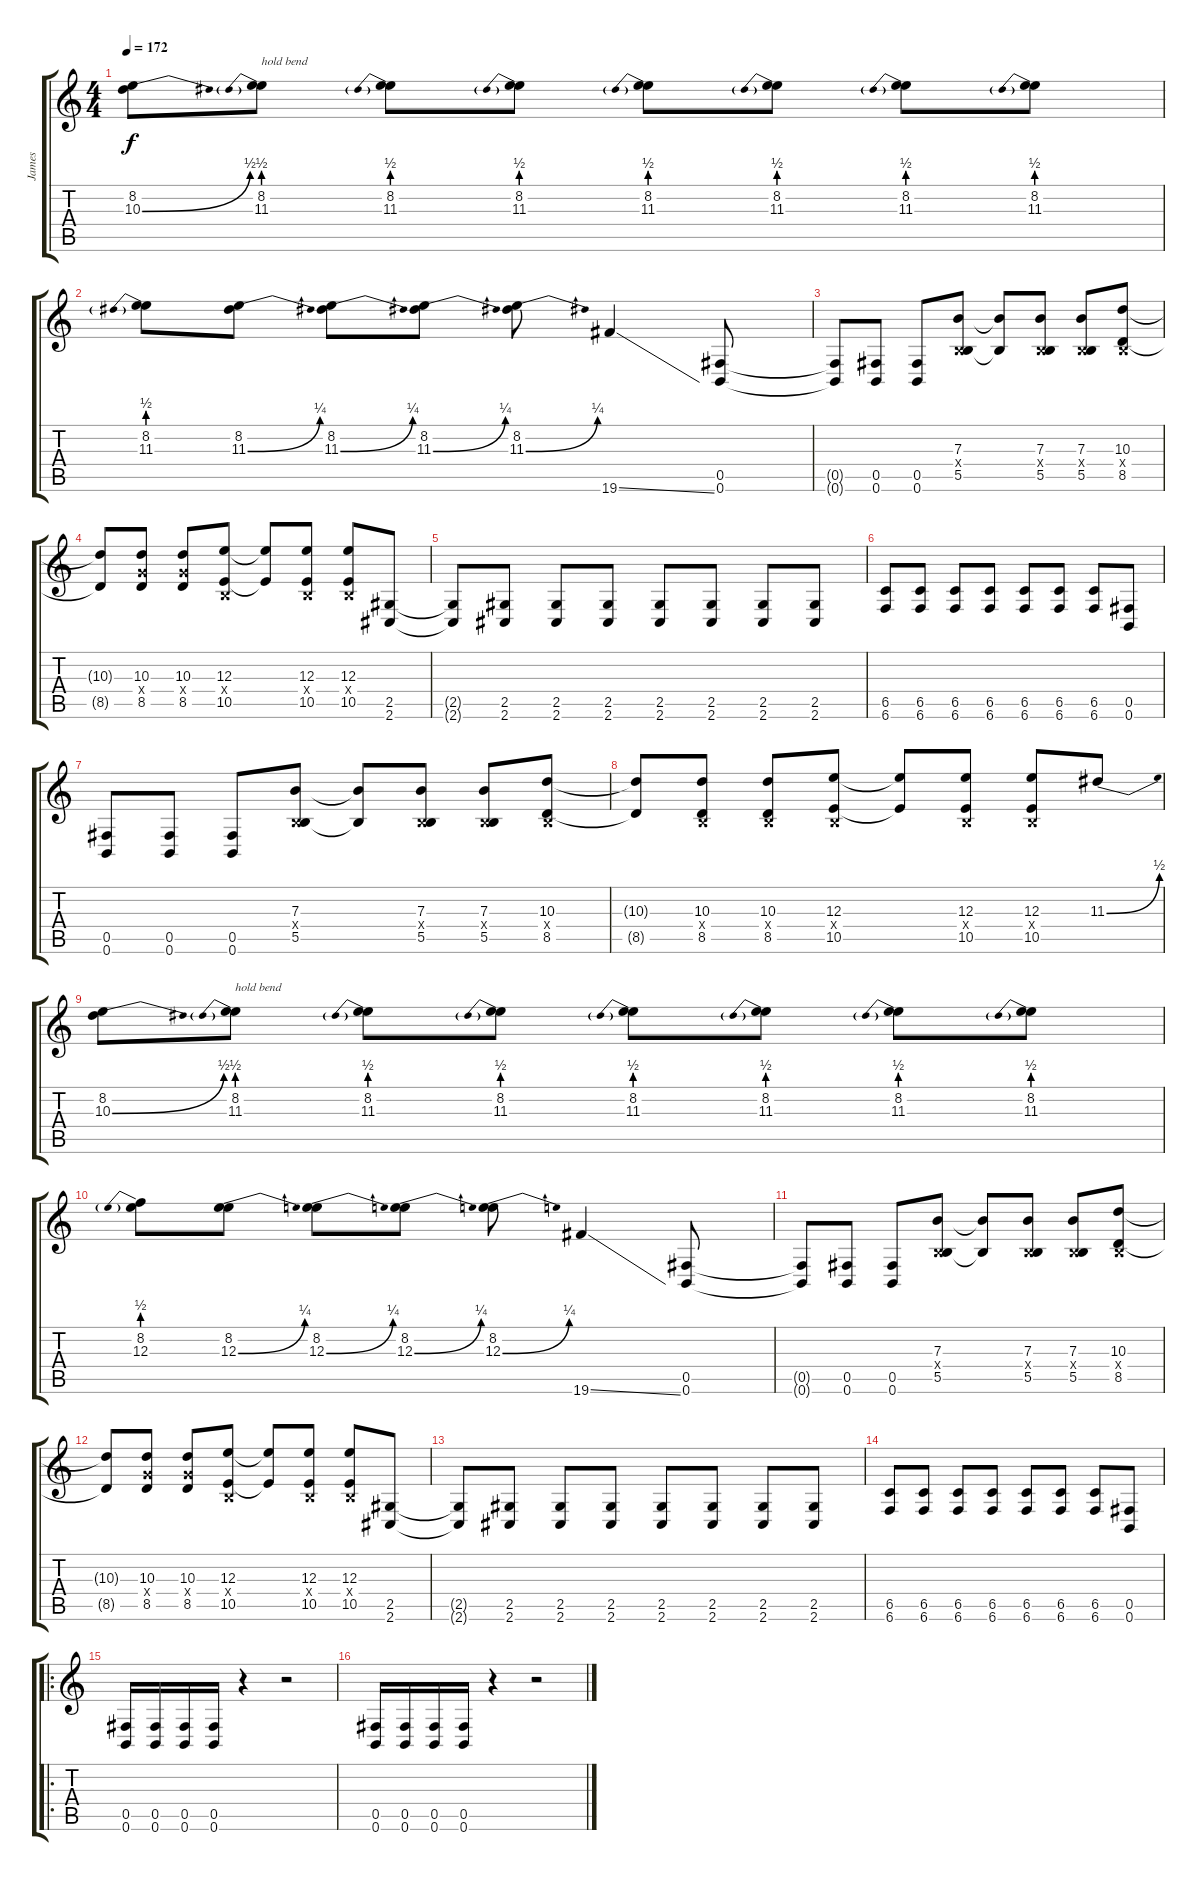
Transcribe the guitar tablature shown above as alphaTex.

\track ("James" "James") {instrument distortionguitar}
\staff {score tabs}
\tuning (Db4 Ab3 E3 B2 Gb2 B1) {hide}
\ts (4 4)
\tempo 172
\clef g2
\ks c
(8.2 10.3{be (bend 0 0 60 2)}).8{dy f} (8.2 11.3{be (prebend 0 2 60 2)}).8{txt "hold bend"} (8.2 11.3{be (prebend 0 2 60 2)}).8 (8.2 11.3{be (prebend 0 2 60 2)}).8 (8.2 11.3{be (prebend 0 2 60 2)}).8 (8.2 11.3{be (prebend 0 2 60 2)}).8 (8.2 11.3{be (prebend 0 2 60 2)}).8 (8.2 11.3{be (prebend 0 2 60 2)}).8 |
(8.2 11.3{be (prebend 0 2 60 2)}).8 (8.2 11.3{be (bend 0 0 60 1)}).8 (8.2 11.3{be (bend 0 0 60 1)}).8 (8.2 11.3{be (bend 0 0 60 1)}).8 (8.2 11.3{be (bend 0 0 60 1)}).8 19.6{ss}.4 (0.5 0.6).8 |
(0.5{t} 0.6{t}).8 (0.5 0.6).8 (0.5 0.6).8 (7.3 0.4{x} 5.5).8 (7.3{t} 5.5{t}).8 (7.3 0.4{x} 5.5).8 (7.3 0.4{x} 5.5).8 (10.3 0.4{x} 8.5).8 |
(10.3{t} 8.5{t}).8 (10.3 8.4{x} 8.5).8 (10.3 8.4{x} 8.5).8 (12.3 0.4{x} 10.5).8 (12.3{t} 10.5{t}).8 (12.3 0.4{x} 10.5).8 (12.3 0.4{x} 10.5).8 (2.5 2.6).8 |
(2.5{t} 2.6{t}).8 (2.5 2.6).8 (2.5 2.6).8 (2.5 2.6).8 (2.5 2.6).8 (2.5 2.6).8 (2.5 2.6).8 (2.5 2.6).8 |
(6.5 6.6).8 (6.5 6.6).8 (6.5 6.6).8 (6.5 6.6).8 (6.5 6.6).8 (6.5 6.6).8 (6.5 6.6).8 (0.5 0.6).8 |
(0.5 0.6).8 (0.5 0.6).8 (0.5 0.6).8 (7.3 0.4{x} 5.5).8 (7.3{t} 5.5{t}).8 (7.3 0.4{x} 5.5).8 (7.3 0.4{x} 5.5).8 (10.3 0.4{x} 8.5).8 |
(10.3{t} 8.5{t}).8 (10.3 0.4{x} 8.5).8 (10.3 0.4{x} 8.5).8 (12.3 0.4{x} 10.5).8 (12.3{t} 10.5{t}).8 (12.3 0.4{x} 10.5).8 (12.3 0.4{x} 10.5).8 11.3{be (bend 0 0 60 2)}.8 |
(8.2 10.3{be (bend 0 0 60 2)}).8 (8.2 11.3{be (prebend 0 2 60 2)}).8{txt "hold bend"} (8.2 11.3{be (prebend 0 2 60 2)}).8 (8.2 11.3{be (prebend 0 2 60 2)}).8 (8.2 11.3{be (prebend 0 2 60 2)}).8 (8.2 11.3{be (prebend 0 2 60 2)}).8 (8.2 11.3{be (prebend 0 2 60 2)}).8 (8.2 11.3{be (prebend 0 2 60 2)}).8 |
(8.2 12.3{be (prebend 0 2 60 2)}).8 (8.2 12.3{be (bend 0 0 60 1)}).8 (8.2 12.3{be (bend 0 0 60 1)}).8 (8.2 12.3{be (bend 0 0 60 1)}).8 (8.2 12.3{be (bend 0 0 60 1)}).8 19.6{ss}.4 (0.5 0.6).8 |
(0.5{t} 0.6{t}).8 (0.5 0.6).8 (0.5 0.6).8 (7.3 0.4{x} 5.5).8 (7.3{t} 5.5{t}).8 (7.3 0.4{x} 5.5).8 (7.3 0.4{x} 5.5).8 (10.3 0.4{x} 8.5).8 |
(10.3{t} 8.5{t}).8 (10.3 8.4{x} 8.5).8 (10.3 8.4{x} 8.5).8 (12.3 0.4{x} 10.5).8 (12.3{t} 10.5{t}).8 (12.3 0.4{x} 10.5).8 (12.3 0.4{x} 10.5).8 (2.5 2.6).8 |
(2.5{t} 2.6{t}).8 (2.5 2.6).8 (2.5 2.6).8 (2.5 2.6).8 (2.5 2.6).8 (2.5 2.6).8 (2.5 2.6).8 (2.5 2.6).8 |
(6.5 6.6).8 (6.5 6.6).8 (6.5 6.6).8 (6.5 6.6).8 (6.5 6.6).8 (6.5 6.6).8 (6.5 6.6).8 (0.5 0.6).8 |
\ro
(0.5 0.6).16 (0.5 0.6).16 (0.5 0.6).16 (0.5 0.6).16 r.4 r.2 |
(0.5 0.6).16 (0.5 0.6).16 (0.5 0.6).16 (0.5 0.6).16 r.4 r.2
